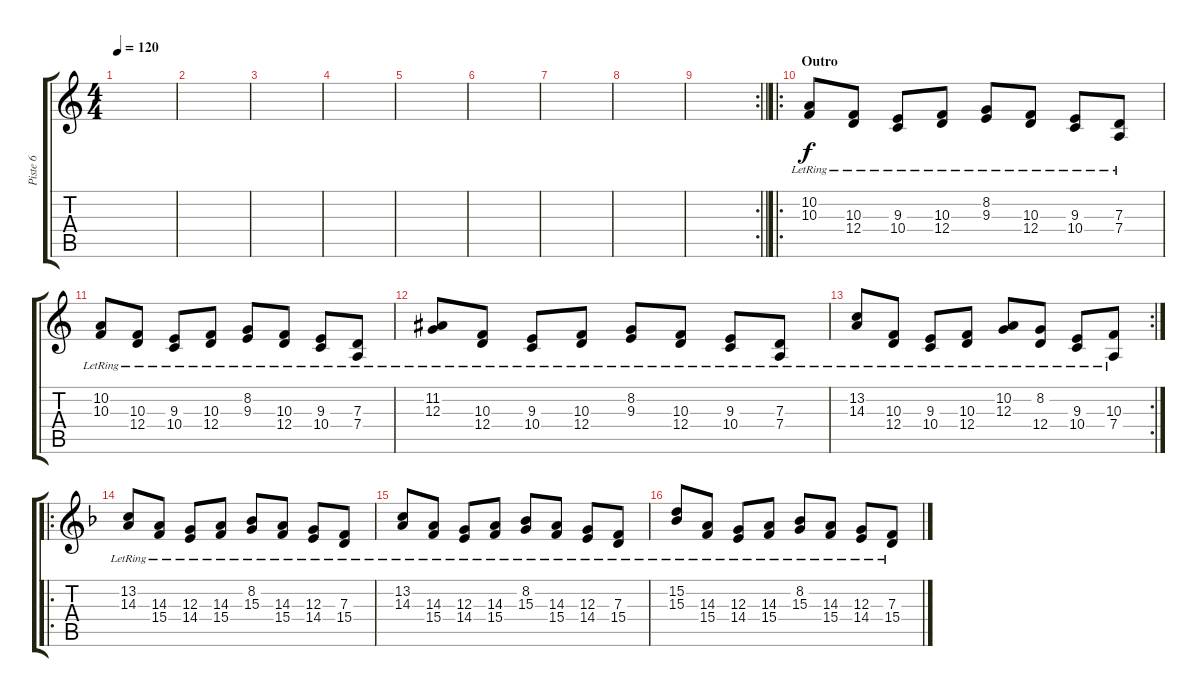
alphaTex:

\track ("Piste 6" "Piste 6") {instrument acousticgrandpiano}
\staff {score tabs}
\tuning (E4 B3 G3 D3 A2 D2) {hide}
\ts (4 4)
\tempo 120
\clef g2
\ks c
|
|
|
|
|
|
|
|
\rc 2
\barLineRight lightlight
|
\ro
\section ("" "Outro")
(10.2{lr} 10.3{lr}).8 (10.3{lr} 12.4{lr}).8 (9.3{lr} 10.4{lr}).8 (10.3{lr} 12.4{lr}).8 (8.2{lr} 9.3{lr}).8 (10.3{lr} 12.4{lr}).8 (9.3{lr} 10.4{lr}).8 (7.3{lr} 7.4{lr}).8 |
(10.2{lr} 10.3{lr}).8 (10.3{lr} 12.4{lr}).8 (9.3{lr} 10.4{lr}).8 (10.3{lr} 12.4{lr}).8 (8.2{lr} 9.3{lr}).8 (10.3{lr} 12.4{lr}).8 (9.3{lr} 10.4{lr}).8 (7.3{lr} 7.4{lr}).8 |
(11.2{lr} 12.3{lr}).8 (10.3{lr} 12.4{lr}).8 (9.3{lr} 10.4{lr}).8 (10.3{lr} 12.4{lr}).8 (8.2{lr} 9.3{lr}).8 (10.3{lr} 12.4{lr}).8 (9.3{lr} 10.4{lr}).8 (7.3{lr} 7.4{lr}).8 |
\rc 2
(13.2{lr} 14.3{lr}).8 (10.3{lr} 12.4{lr}).8 (9.3{lr} 10.4{lr}).8 (10.3{lr} 12.4{lr}).8 (10.2{lr} 12.3{lr}).8 (8.2{lr} 12.4{lr}).8 (9.3{lr} 10.4{lr}).8 (10.3{lr} 7.4{lr}).8 |
\ro
\ks f
(13.2{lr} 14.3{lr}).8 (14.3{lr} 15.4{lr}).8 (12.3{lr} 14.4{lr}).8 (14.3{lr} 15.4{lr}).8 (8.2{lr} 15.3{lr}).8 (14.3{lr} 15.4{lr}).8 (12.3{lr} 14.4{lr}).8 (7.3{lr} 15.4{lr}).8 |
(13.2{lr} 14.3{lr}).8 (14.3{lr} 15.4{lr}).8 (12.3{lr} 14.4{lr}).8 (14.3{lr} 15.4{lr}).8 (8.2{lr} 15.3{lr}).8 (14.3{lr} 15.4{lr}).8 (12.3{lr} 14.4{lr}).8 (7.3{lr} 15.4{lr}).8 |
(15.2{lr} 15.3{lr}).8 (14.3{lr} 15.4{lr}).8 (12.3{lr} 14.4{lr}).8 (14.3{lr} 15.4{lr}).8 (8.2{lr} 15.3{lr}).8 (14.3{lr} 15.4{lr}).8 (12.3{lr} 14.4{lr}).8 (7.3{lr} 15.4{lr}).8
